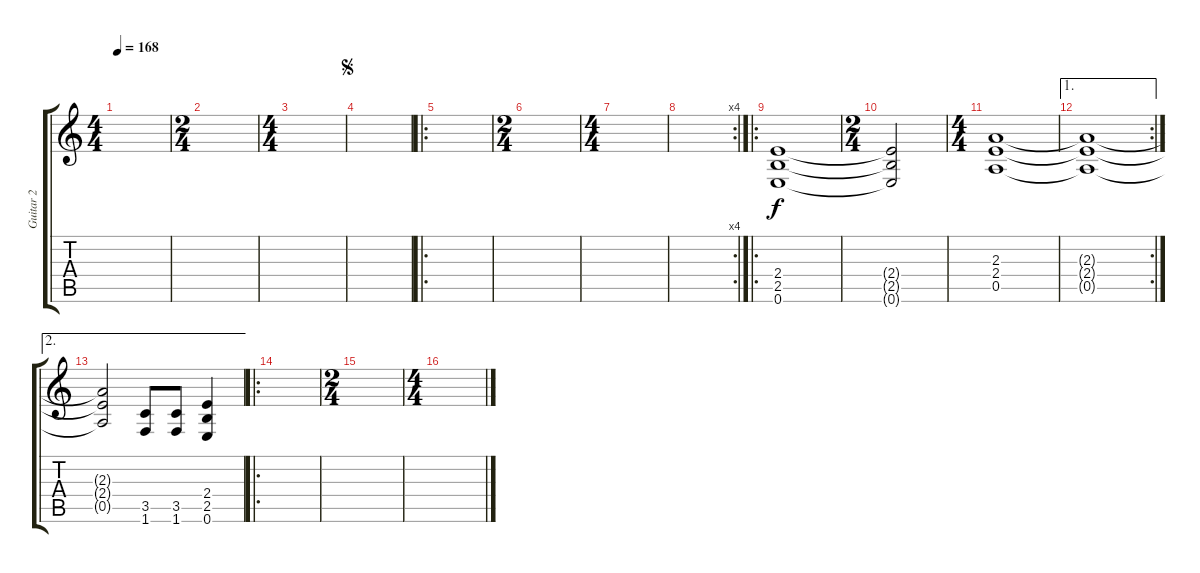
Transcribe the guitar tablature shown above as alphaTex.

\track ("Guitar 2" "Guitar 2") {instrument distortionguitar}
\staff {score tabs}
\tuning (E4 B3 G3 D3 A2 E2) {hide}
\ts (4 4)
\tempo 168
\clef g2
\ks c
|
\ts (2 4)
|
\ts (4 4)
|
\jump segno
|
\ro
|
\ts (2 4)
|
\ts (4 4)
|
\rc 4
|
\ro
(2.4 2.5 0.6).1{instrument distortionguitar} |
\ts (2 4)
(2.4{t} 2.5{t} 0.6{t}).2 |
\ts (4 4)
(2.3 2.4 0.5).1 |
\ae 1
\rc 2
(2.3{t} 2.4{t} 0.5{t}).1 |
\ae 2
(2.3{t} 2.4{t} 0.5{t}).2 (3.5 1.6).8 (3.5 1.6).8 (2.4 2.5 0.6).4 |
\ro
|
\ts (2 4)
|
\ts (4 4)
